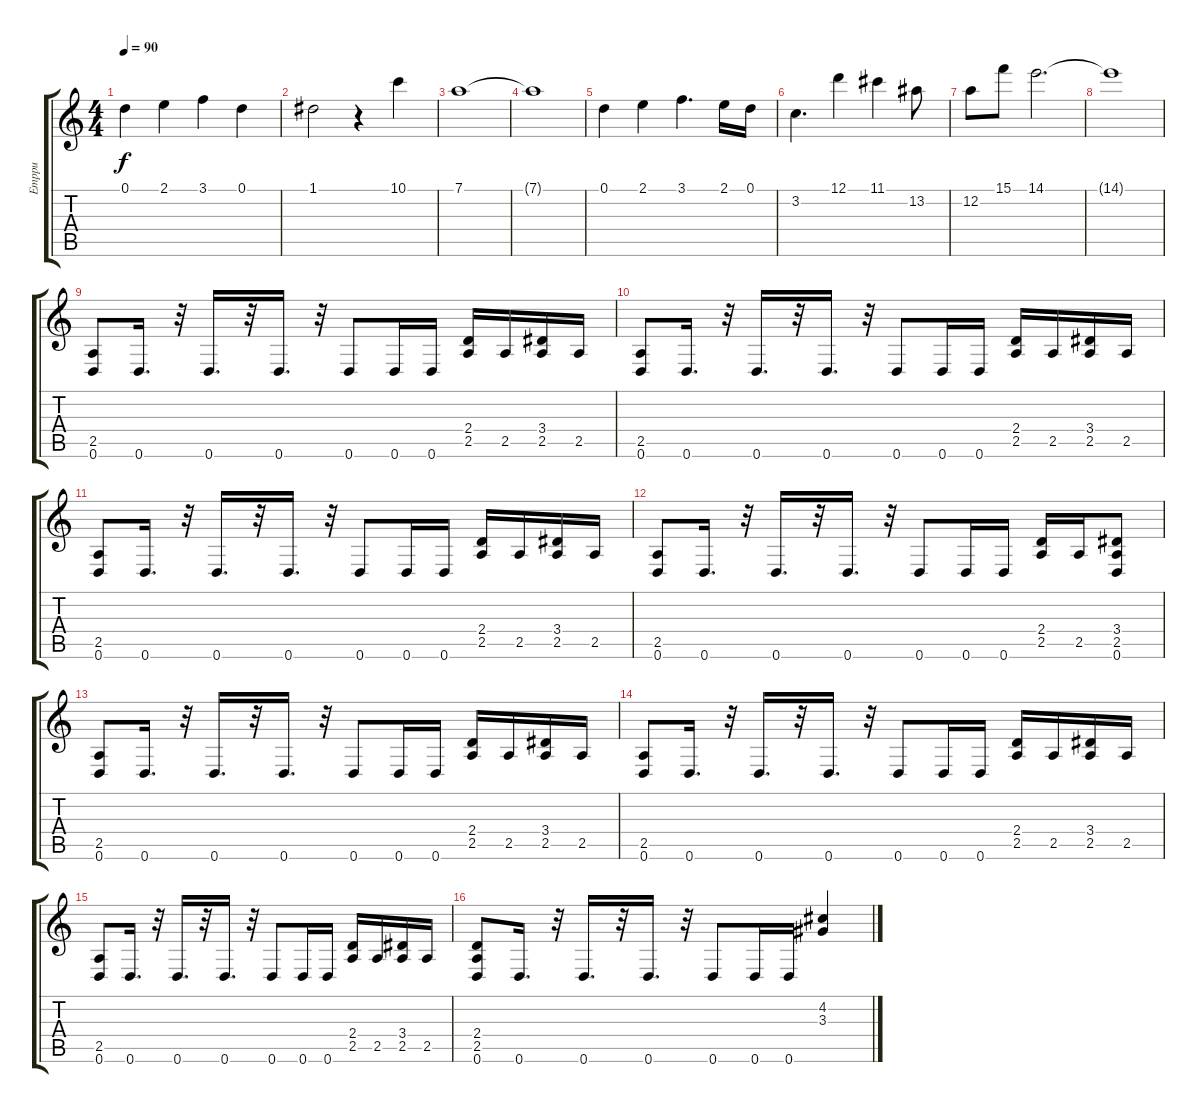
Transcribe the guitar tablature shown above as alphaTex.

\track ("Emppu" "Emppu") {instrument distortionguitar}
\staff {score tabs}
\tuning (D4 A3 F3 C3 G2 D2) {hide}
\ts (4 4)
\tempo 90
\clef g2
\ks c
0.1.4{dy f volume 13} 2.1.4 3.1.4 0.1.4 |
1.1.2 r.4 10.1.4 |
7.1.1 |
7.1{t}.1{volume 5} |
0.1.4{volume 13} 2.1.4 3.1.4{d} 2.1.16 0.1.16 |
3.2.4{d} 12.1.4 11.1.4 13.2.8 |
12.2.8 15.1.8 14.1.2{d} |
14.1{t}.1{volume 0} |
(2.5 0.6).8{volume 16} 0.6.16{d} r.32 0.6.16{d} r.32 0.6.16{d} r.32 0.6.8 0.6.16 0.6.16 (2.4 2.5).16 2.5.16 (3.4 2.5).16 2.5.16 |
(2.5 0.6).8{volume 16} 0.6.16{d} r.32 0.6.16{d} r.32 0.6.16{d} r.32 0.6.8 0.6.16 0.6.16 (2.4 2.5).16 2.5.16 (3.4 2.5).16 2.5.16 |
(2.5 0.6).8{volume 16} 0.6.16{d} r.32 0.6.16{d} r.32 0.6.16{d} r.32 0.6.8 0.6.16 0.6.16 (2.4 2.5).16 2.5.16 (3.4 2.5).16 2.5.16 |
(2.5 0.6).8{volume 16} 0.6.16{d} r.32 0.6.16{d} r.32 0.6.16{d} r.32 0.6.8 0.6.16 0.6.16 (2.4 2.5).16 2.5.16 (3.4 2.5 0.6).8 |
(2.5 0.6).8{volume 16} 0.6.16{d} r.32 0.6.16{d} r.32 0.6.16{d} r.32 0.6.8 0.6.16 0.6.16 (2.4 2.5).16 2.5.16 (3.4 2.5).16 2.5.16 |
(2.5 0.6).8{volume 16} 0.6.16{d} r.32 0.6.16{d} r.32 0.6.16{d} r.32 0.6.8 0.6.16 0.6.16 (2.4 2.5).16 2.5.16 (3.4 2.5).16 2.5.16 |
(2.5 0.6).8{volume 16} 0.6.16{d} r.32 0.6.16{d} r.32 0.6.16{d} r.32 0.6.8 0.6.16 0.6.16 (2.4 2.5).16 2.5.16 (3.4 2.5).16 2.5.16 |
(2.4 2.5 0.6).8{volume 13} 0.6.16{d} r.32 0.6.16{d} r.32 0.6.16{d} r.32 0.6.8 0.6.16 0.6.16 (4.2 3.3).4
